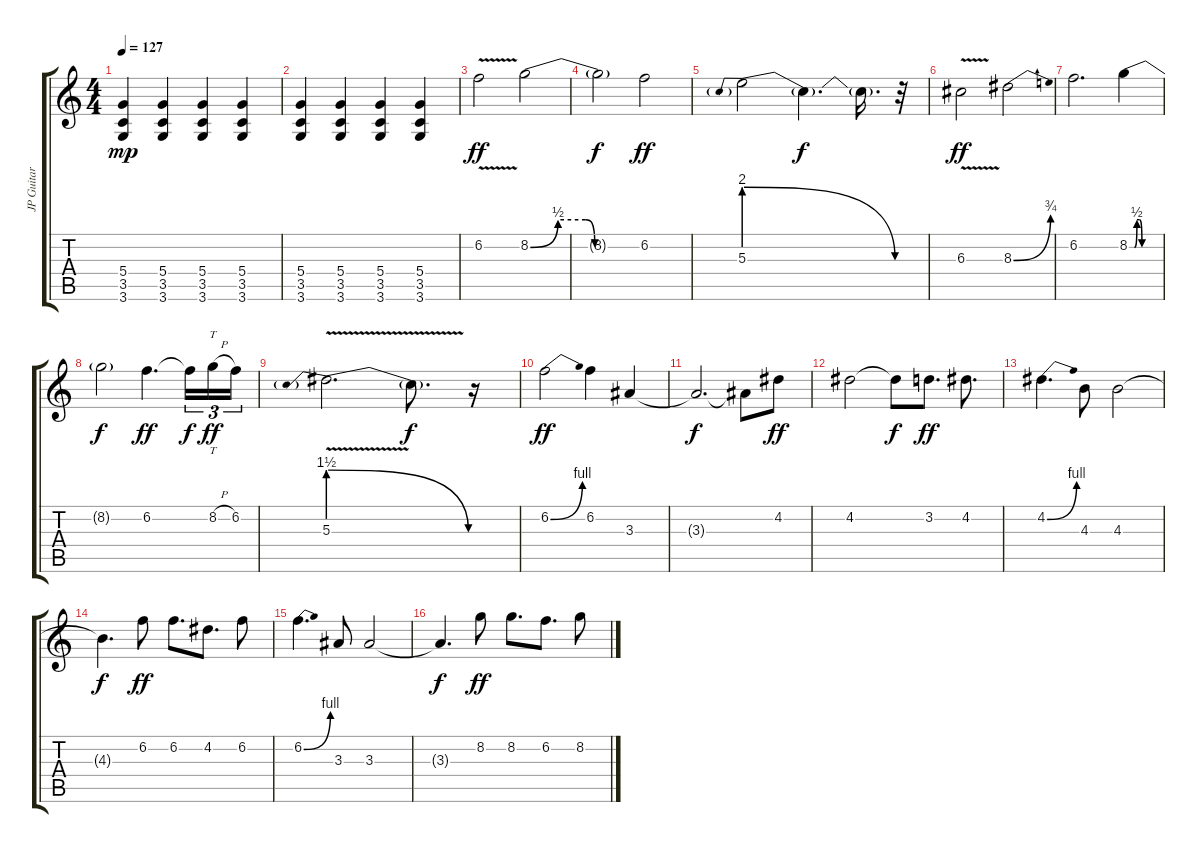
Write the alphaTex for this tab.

\track ("JP Guitar 1" "JP Guitar ") {instrument distortionguitar}
\staff {score tabs}
\tuning (E4 B3 G3 D3 A2 E2) {hide}
\ts (4 4)
\tempo 127
\clef g2
\ks c
(5.4 3.5 3.6).4{dy mp} (5.4 3.5 3.6).4 (5.4 3.5 3.6).4 (5.4 3.5 3.6).4 |
(5.4 3.5 3.6).4 (5.4 3.5 3.6).4 (5.4 3.5 3.6).4 (5.4 3.5 3.6).4 |
6.2{v}.2{dy ff} 8.2{be (custom 0 0 15 2 30 2 35 0 60 0)}.2 |
8.2{t}.2{dy f} 6.2.2{dy ff} |
5.3{be (prebendrelease 0 8 60 0)}.2 5.3{t}.4{d dy f} 5.3{t}.16{d} r.32 |
6.3{v}.2{dy ff} 8.3{be (bend 0 0 60 3)}.2 |
6.2.2{d} 8.2{be (custom 0 0 10 0 15 2 20 2 25 0 60 0)}.4 |
8.2{t}.2{dy f} 6.2.4{d dy ff} 6.2{t}.16{tu (3 2) dy f} 8.2{h}.16{tt tu (3 2) dy ff} 6.2.16{tu (3 2)} |
5.3{be (prebendrelease 0 6 60 0) v}.2{d} 5.3{t}.8{d dy f} r.16 |
6.2{be (bend 0 0 60 4)}.2{dy ff} 6.2.4 3.3.4 |
3.3{t}.2{d dy f} 3.3{t}.8 4.2.8{dy ff} |
4.2.2 4.2{t}.8{dy f} 3.2.8{d dy ff} 4.2.8{d} |
4.2{be (bend 0 0 60 4)}.4{d} 4.3.8 4.3.2 |
4.3{t}.4{d dy f} 6.2.8{dy ff} 6.2.8{d} 4.2.8{d} 6.2.8 |
6.2{be (bend 0 0 60 4)}.4{d} 3.3.8 3.3.2 |
3.3{t}.4{d dy f} 8.2.8{dy ff} 8.2.8{d} 6.2.8{d} 8.2.8
